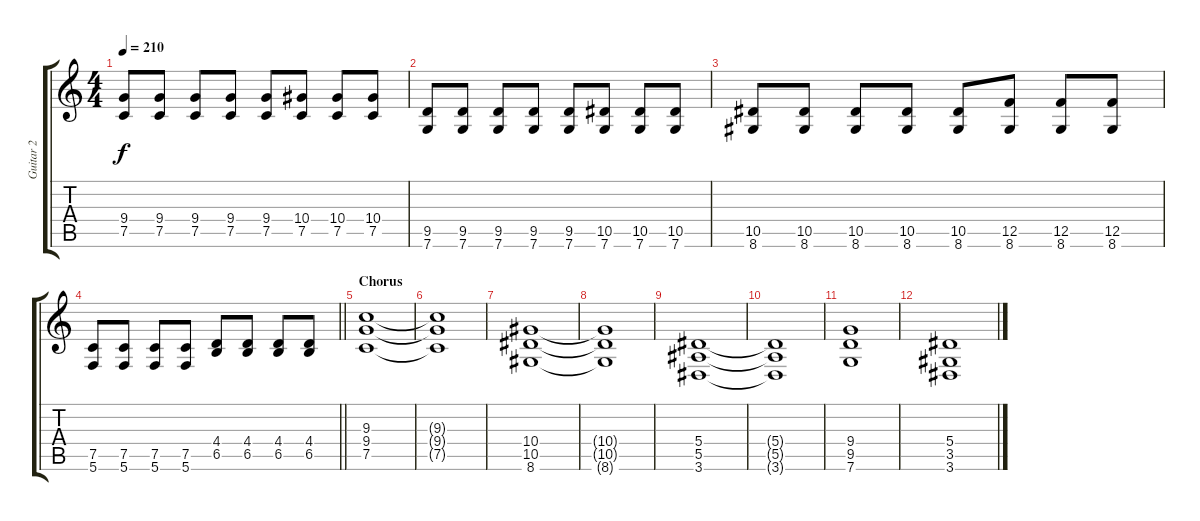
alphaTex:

\track ("Guitar 2" "Guitar 2") {instrument overdrivenguitar}
\staff {score tabs}
\tuning (C4 G3 Eb3 Bb2 F2 C2) {hide}
\ts (4 4)
\tempo 210
\clef g2
\ks c
(9.4 7.5).8{dy f} (9.4 7.5).8 (9.4 7.5).8 (9.4 7.5).8 (9.4 7.5).8 (10.4 7.5).8 (10.4 7.5).8 (10.4 7.5).8 |
(9.5 7.6).8 (9.5 7.6).8 (9.5 7.6).8 (9.5 7.6).8 (9.5 7.6).8 (10.5 7.6).8 (10.5 7.6).8 (10.5 7.6).8 |
(10.5 8.6).8 (10.5 8.6).8 (10.5 8.6).8 (10.5 8.6).8 (10.5 8.6).8 (12.5 8.6).8 (12.5 8.6).8 (12.5 8.6).8 |
\barLineRight lightlight
(7.5 5.6).8 (7.5 5.6).8 (7.5 5.6).8 (7.5 5.6).8 (4.4 6.5).8 (4.4 6.5).8 (4.4 6.5).8 (4.4 6.5).8 |
\section ("" "Chorus")
(9.3 9.4 7.5).1 |
(9.3{t} 9.4{t} 7.5{t}).1 |
(10.4 10.5 8.6).1 |
(10.4{t} 10.5{t} 8.6{t}).1 |
(5.4 5.5 3.6).1 |
(5.4{t} 5.5{t} 3.6{t}).1 |
(9.4 9.5 7.6).1 |
(5.4 3.5 3.6).1
